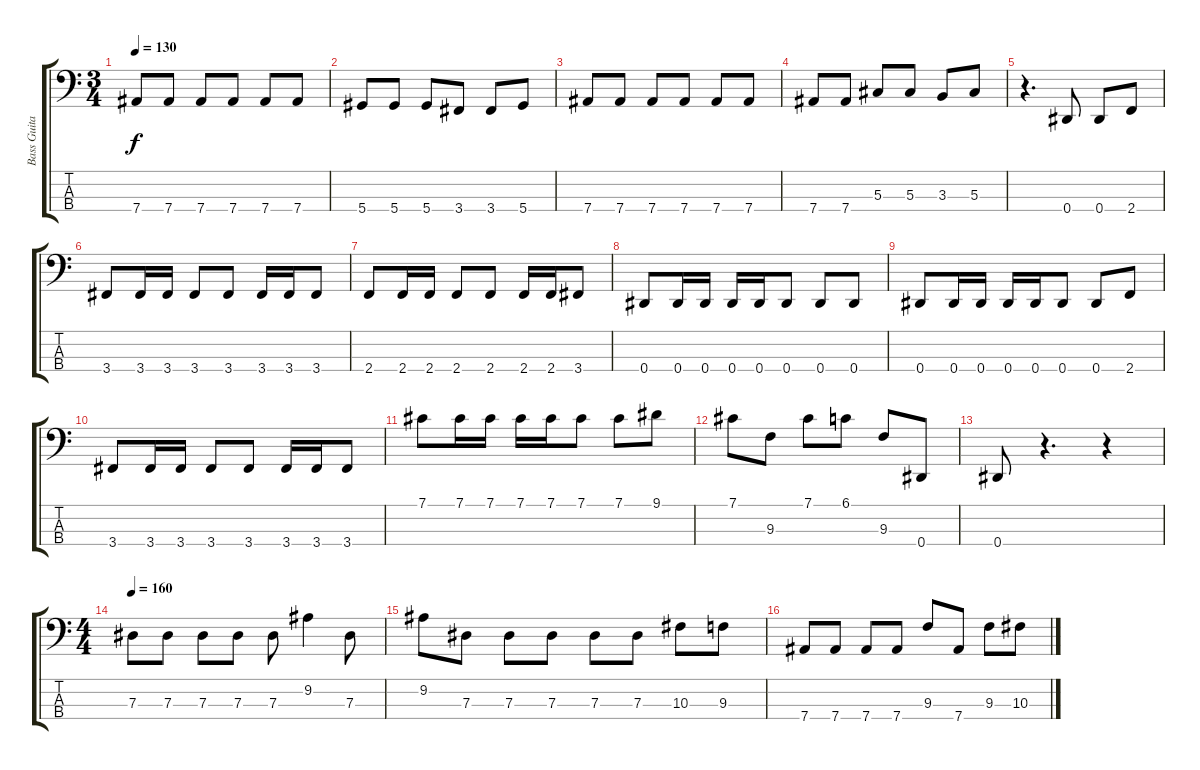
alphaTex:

\track ("Bass Guitar" "Bass Guita") {instrument electricbassfinger}
\staff {score tabs}
\tuning (Gb2 Db2 Ab1 Eb1) {hide}
\ts (3 4)
\tempo 130
\clef f4
\ks c
7.4.8{dy f} 7.4.8 7.4.8 7.4.8 7.4.8 7.4.8 |
5.4.8 5.4.8 5.4.8 3.4.8 3.4.8 5.4.8 |
7.4.8 7.4.8 7.4.8 7.4.8 7.4.8 7.4.8 |
7.4.8 7.4.8 5.3.8 5.3.8 3.3.8 5.3.8 |
r.4{d} 0.4.8 0.4.8 2.4.8 |
3.4.8 3.4.16 3.4.16 3.4.8 3.4.8 3.4.16 3.4.16 3.4.8 |
2.4.8 2.4.16 2.4.16 2.4.8 2.4.8 2.4.16 2.4.16 3.4.8 |
0.4.8 0.4.16 0.4.16 0.4.16 0.4.16 0.4.8 0.4.8 0.4.8 |
0.4.8 0.4.16 0.4.16 0.4.16 0.4.16 0.4.8 0.4.8 2.4.8 |
3.4.8 3.4.16 3.4.16 3.4.8 3.4.8 3.4.16 3.4.16 3.4.8 |
7.1.8 7.1.16 7.1.16 7.1.16 7.1.16 7.1.8 7.1.8 9.1.8 |
7.1.8 9.3.8 7.1.8 6.1.8 9.3.8 0.4.8 |
0.4.8 r.4{d} r.4 |
\ts (4 4)
\tempo 160
7.3.8 7.3.8 7.3.8 7.3.8 7.3.8 9.2.4 7.3.8 |
9.2.8 7.3.8 7.3.8 7.3.8 7.3.8 7.3.8 10.3.8 9.3.8 |
7.4.8 7.4.8 7.4.8 7.4.8 9.3.8 7.4.8 9.3.8 10.3.8
